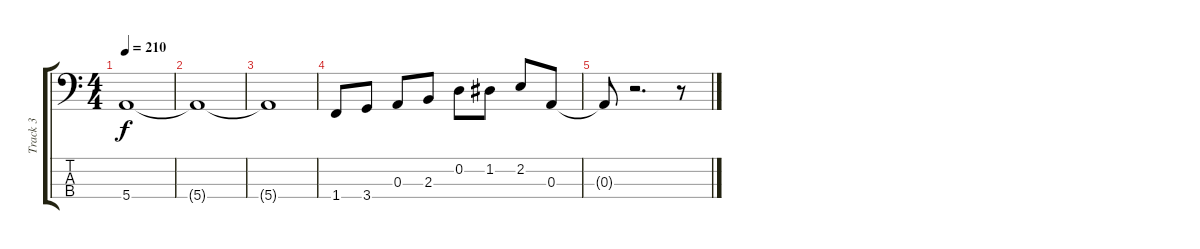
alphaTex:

\track ("Track 3" "Track 3") {instrument electricbasspick}
\staff {score tabs}
\tuning (G2 D2 A1 E1) {hide}
\ts (4 4)
\tempo 210
\clef f4
\ks c
5.4{t}.1{dy f} |
5.4{t}.1 |
5.4{t}.1 |
1.4.8 3.4.8 0.3.8 2.3.8 0.2.8 1.2.8 2.2.8 0.3.8 |
0.3{t}.8 r.2{d} r.8
